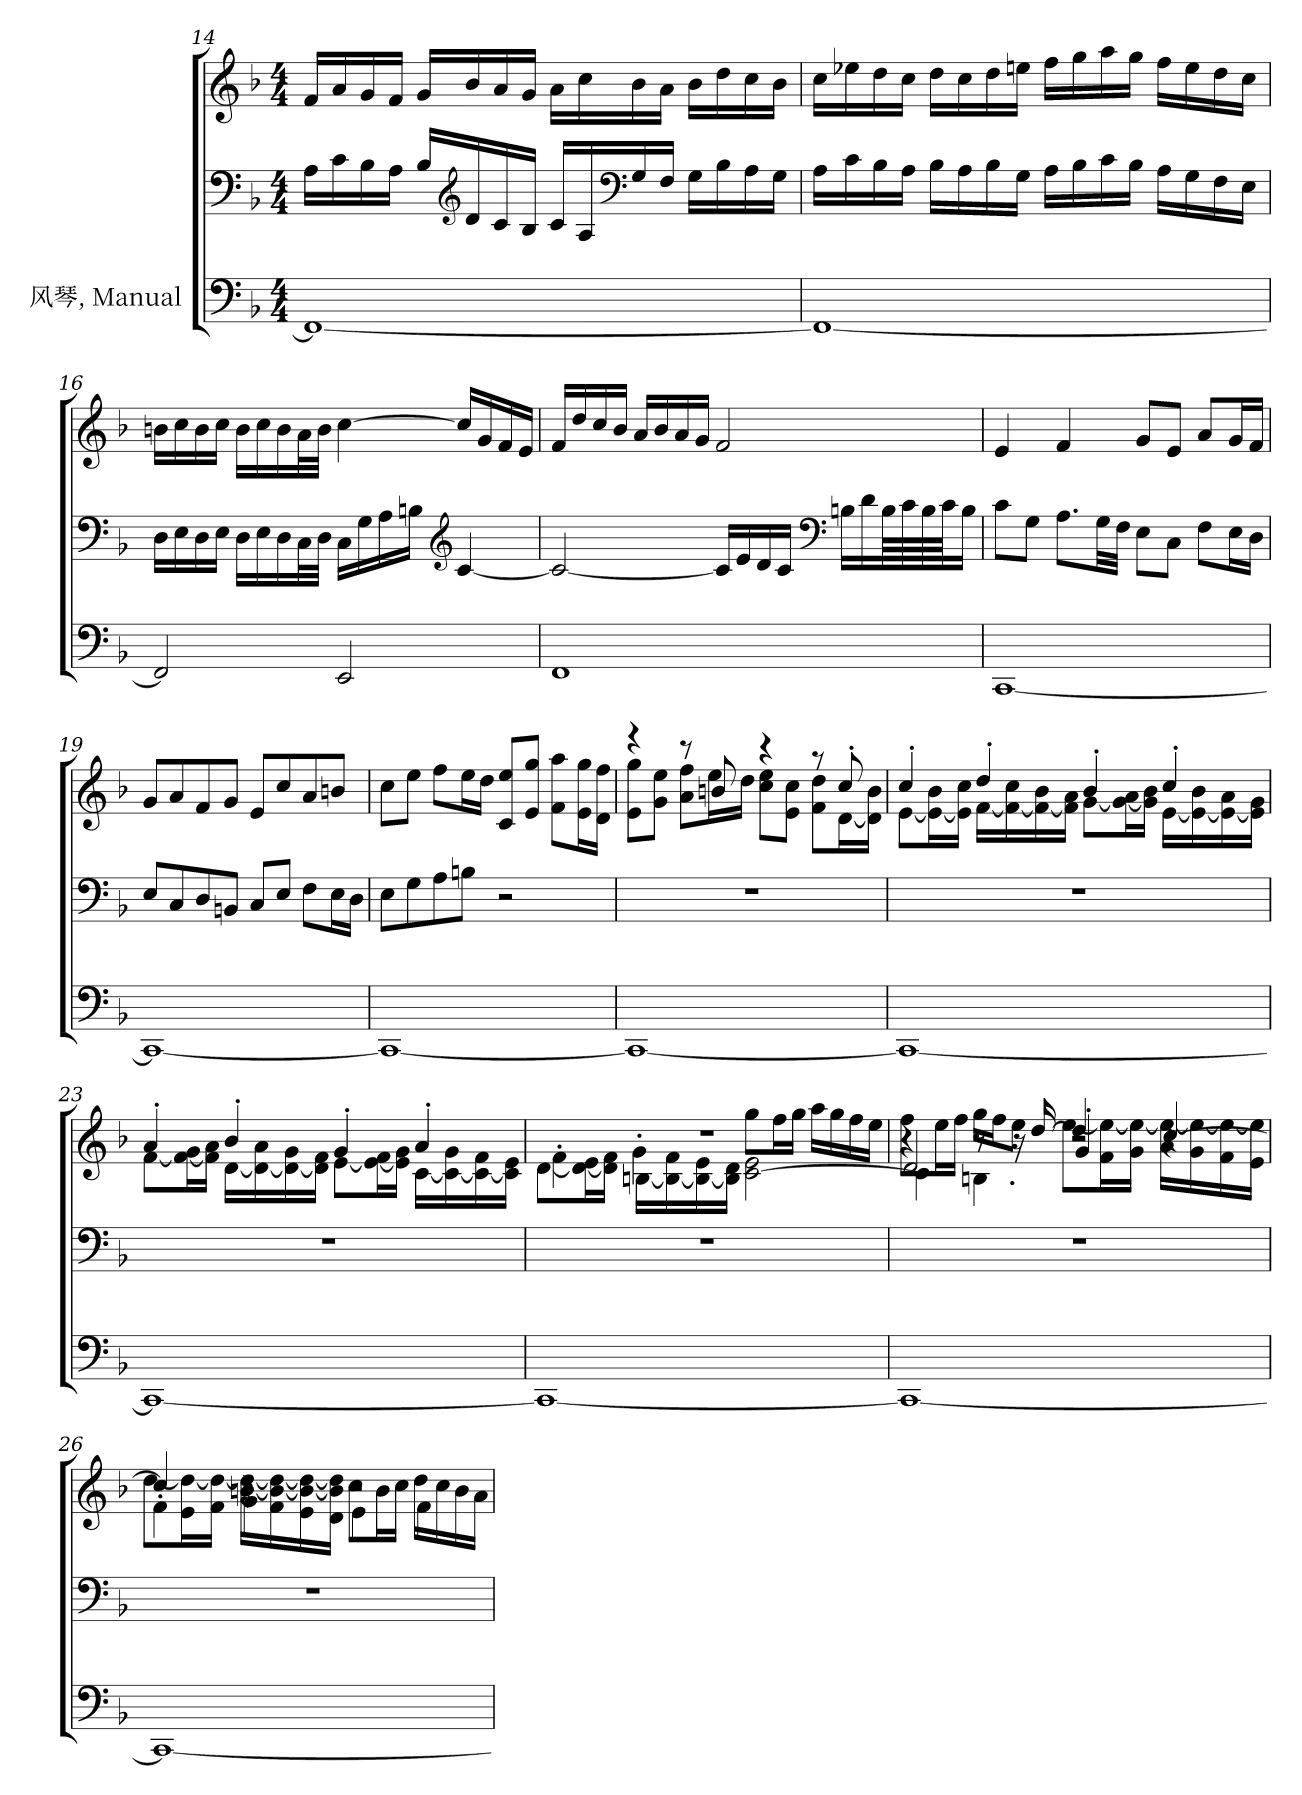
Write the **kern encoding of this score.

**kern	**kern	**kern
*part1	*part1	*part1
*staff3	*staff2	*staff1
*I"风琴, Manual	*	*
!!LO:LB:g=z
*clefF4	*clefF4	*clefG2
*k[b-]	*k[b-]	*k[b-]
*M4/4	*M4/4	*M4/4
=14	=14	=14
1FF_	16A\LL	16f/LL
.	16c\	16a/
.	16B-\	16g/
.	16A\JJ	16f/JJ
.	16B-/LL	16g/LL
*	*clefG2	*
.	16d/	16b-/
.	16c/	16a/
.	16B-/JJ	16g/JJ
.	16c/LL	16a\LL
.	16A/	16cc\
*	*clefF4	*
.	16G/	16b-\
.	16F/JJ	16a\JJ
.	16G\LL	16b-\LL
.	16B-\	16dd\
.	16A\	16cc\
.	16G\JJ	16b-\JJ
=15	=15	=15
1FF_	16A\LL	16cc\LL
.	16c\	16ee-X\
.	16B-\	16dd\
.	16A\JJ	16cc\JJ
.	16B-\LL	16dd\LL
.	16A\	16cc\
.	16B-\	16dd\
.	16G\JJ	16een\JJ
.	16A\LL	16ff\LL
.	16B-\	16gg\
.	16c\	16aa\
.	16B-\JJ	16gg\JJ
.	16A\LL	16ff\LL
.	16G\	16ee\
.	16F\	16dd\
.	16E\JJ	16cc\JJ
!!LO:PB:g=z
=16	=16	=16
2FF/]	16D\LL	16bn\LL
.	16E\	16cc\
.	16D\	16b\
.	16E\JJ	16cc\JJ
.	16D\LL	16b\LL
.	16E\	16cc\
.	16D\	16b\
.	32C\L	32a\L
.	32D\JJJ	32b\JJJ
2EE/	16C\LL	[4cc\
.	16G\	.
.	16A\	.
.	16Bn\JJ	.
*	*clefG2	*
.	[4c/	16cc/LL]
.	.	16g/
.	.	16f/
.	.	16e/JJ
=17	=17	=17
1FF	2c/_	16f/LL
.	.	16dd/
.	.	16cc/
.	.	16b-/JJ
.	.	16a/LL
.	.	16b-/
.	.	16a/
.	.	16g/JJ
.	16c/LL]	2f/
.	16e/	.
.	16d/	.
.	16c/JJ	.
*	*clefF4	*
.	16Bn\LL	.
.	16d\	.
.	64B\LL	.
.	64c\	.
.	64B\	.
.	64c\JJ	.
.	16B\JJ	.
!!LO:LB:g=z
=18	=18	=18
[1CC	8c\L	4e/
.	8G\J	.
.	8.A\L	4f/
.	32G\LL	.
.	32F\JJJ	.
.	8E\L	8g/L
.	8C\J	8e/J
.	8F\L	8a/L
.	16E\L	16g/L
.	16D\JJ	16f/JJ
=19	=19	=19
1CC_	8E/L	8g/L
.	8C/	8a/
.	8D/	8f/
.	8BBn/J	8g/J
.	8C/L	8e/L
.	8E/J	8cc/
.	8F\L	8a/
.	16E\L	8bn/J
.	16D\JJ	.
=20	=20	=20
1CC_	8E\L	8cc\L
.	8G\	8ee\J
.	8A\	8ff\L
.	8Bn\J	16ee\L
.	.	16dd\JJ
.	2r	8c/ 8ee/L
.	.	8e/ 8gg/J
.	.	8f\ 8aa\L
.	.	16e\ 16gg\L
.	.	16d\ 16ff\JJ
=21	=21	=21
*	*	*^
1CC_	1r	4r	8e\ 8gg\L
.	.	.	8g\ 8ee\J
.	.	8r	8a\ 8ff\L
.	.	8bn/	16ee\L
.	.	.	16dd\JJ
.	.	4r	8cc\ 8ee\L
.	.	.	8e\ 8cc\J
.	.	8r	8f\ 8dd\L
.	.	8cc'/	[16d\L
.	.	.	16d\] 16b\JJ
!!LO:LB:g=z	!!
=22	=22	=22	=22
1CC_	1r	4cc'/	[8e\L
.	.	.	16e\_ 16b-\L
.	.	.	16e\] 16cc\JJ
.	.	4dd'/	[16f\LL
.	.	.	16f\_ 16cc\
.	.	.	16f\_ 16b-\
.	.	.	16f\] 16a\JJ
.	.	4b-'/	[8g\L
.	.	.	16g\_ 16a\L
.	.	.	16g\] 16b-\JJ
.	.	4cc'/	[16e\LL
.	.	.	16e\_ 16b-\
.	.	.	16e\_ 16a\
.	.	.	16e\] 16g\JJ
=23	=23	=23	=23
1CC_	1r	4a'/	[8f\L
.	.	.	16f\_ 16g\L
.	.	.	16f\] 16a\JJ
.	.	4b-'/	[16d\LL
.	.	.	16d\_ 16a\
.	.	.	16d\_ 16g\
.	.	.	16d\] 16f\JJ
.	.	4g'/	[8e\L
.	.	.	16e\_ 16f\L
.	.	.	16e\] 16g\JJ
.	.	4a'/	[16c\LL
.	.	.	16c\_ 16g\
.	.	.	16c\_ 16f\
.	.	.	16c\] 16e\JJ
!!LO:LB:g=z
=24	=24	=24	=24
*	*	*	*^
1CC_	1r	1r	[8d\L	4f'\
.	.	.	16d\_ 16e\L	.
.	.	.	16d\] 16f\JJ	.
.	.	.	[16Bn\LL	4g'\
.	.	.	16B\_ 16f\	.
.	.	.	16B\_ 16e\	.
.	.	.	16B\] 16d\JJ	.
.	.	.	8gg\L	[2c\ 2e\
.	.	.	16ff\L	.
.	.	.	16gg\JJ	.
.	.	.	16aa\LL	.
.	.	.	16gg\	.
.	.	.	16ff\	.
.	.	.	16ee\JJ	.
=25	=25	=25	=25	=25
*	*	*	*	*^
1CC_	1r	4r	8ff\L	2d/	4c\]
.	.	.	16ee\L	.	.
.	.	.	16ff\JJ	.	.
.	.	8r	16gg\LL	.	4Bn\
.	.	.	16ff\J	.	.
.	.	16r	8ee'\J	.	.
.	.	[16dd/	.	.	.
.	.	4dd/]	[8ee\L	4g'/	2r
.	.	.	16f\ 16ee\_L	.	.
.	.	.	16g\ 16ee\_JJ	.	.
.	.	[4cc/	16a\ 16ee\_LL	4r	.
.	.	.	16g\ 16ee\_	.	.
.	.	.	16f\ 16ee\_	.	.
.	.	.	16e\ 16ee\]JJ	.	.
*	*	*	*	*v	*v
!!LO:PB:g=z
=26	=26	=26	=26	=26
1CC_	1r	4cc/]	[8dd\L	4f'\
.	.	.	16e\ 16dd\_L	.
.	.	.	16f\ 16dd\_JJ	.
.	.	4r	[16bn\ 16dd\_LL	4g'\
.	.	.	16f\ 16b\_ 16dd\_	.
.	.	.	16e\ 16b\_ 16dd\_	.
.	.	.	16d\ 16b\] 16dd\]JJ	.
.	.	2r	8cc\L	4e\
.	.	.	16b\L	.
.	.	.	16cc\JJ	.
.	.	.	16dd\LL	4f\
.	.	.	16cc\	.
.	.	.	16b\	.
.	.	.	16a\JJ	.
*	*	*v	*v	*v
=	=	=
*-	*-	*-
